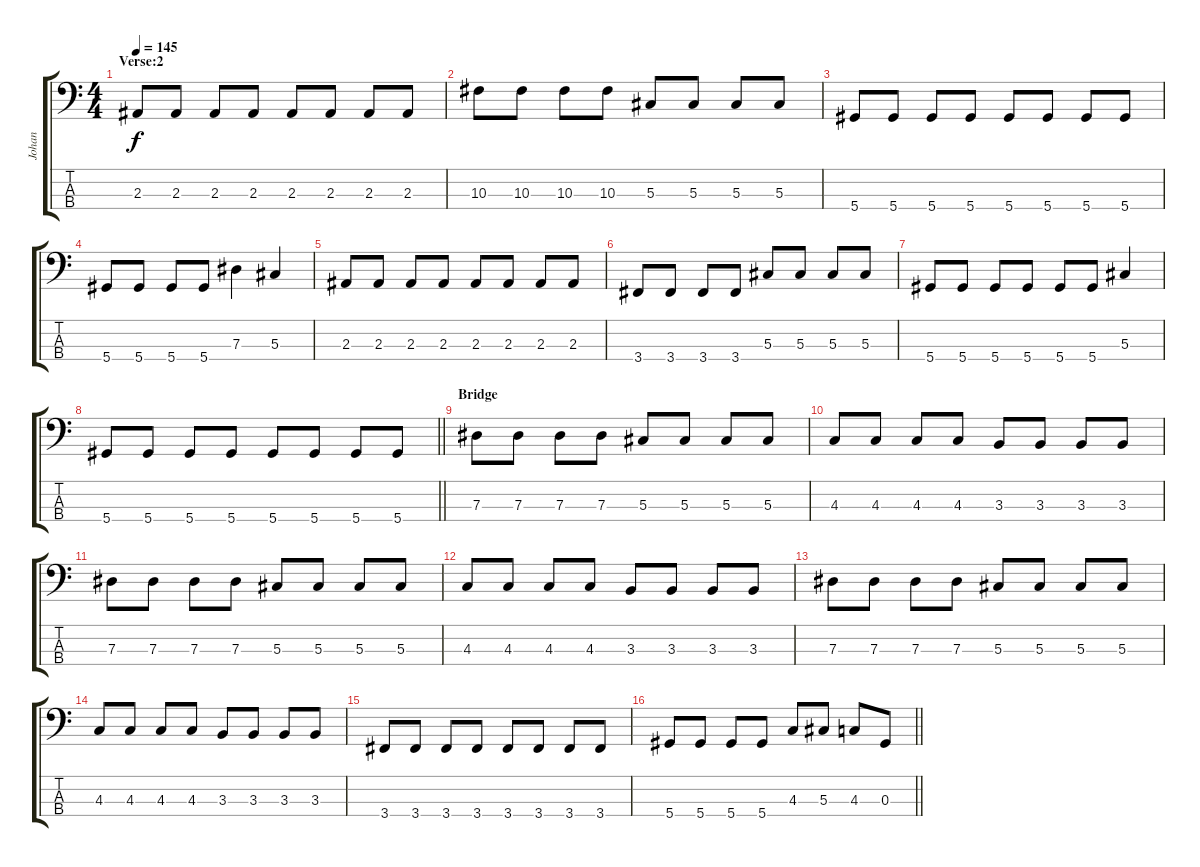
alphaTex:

\track ("Johan" "Johan") {instrument electricbasspick}
\staff {score tabs}
\tuning (Gb2 Db2 Ab1 Eb1) {hide}
\ts (4 4)
\section ("" "Verse:2")
\tempo 145
\clef f4
\ks c
2.3.8{dy f} 2.3.8 2.3.8 2.3.8 2.3.8 2.3.8 2.3.8 2.3.8 |
10.3.8 10.3.8 10.3.8 10.3.8 5.3.8 5.3.8 5.3.8 5.3.8 |
5.4.8 5.4.8 5.4.8 5.4.8 5.4.8 5.4.8 5.4.8 5.4.8 |
5.4.8 5.4.8 5.4.8 5.4.8 7.3.4 5.3.4 |
2.3.8 2.3.8 2.3.8 2.3.8 2.3.8 2.3.8 2.3.8 2.3.8 |
3.4.8 3.4.8 3.4.8 3.4.8 5.3.8 5.3.8 5.3.8 5.3.8 |
5.4.8 5.4.8 5.4.8 5.4.8 5.4.8 5.4.8 5.3.4 |
\barLineRight lightlight
5.4.8 5.4.8 5.4.8 5.4.8 5.4.8 5.4.8 5.4.8 5.4.8 |
\section ("" "Bridge")
7.3.8 7.3.8 7.3.8 7.3.8 5.3.8 5.3.8 5.3.8 5.3.8 |
4.3.8 4.3.8 4.3.8 4.3.8 3.3.8 3.3.8 3.3.8 3.3.8 |
7.3.8 7.3.8 7.3.8 7.3.8 5.3.8 5.3.8 5.3.8 5.3.8 |
4.3.8 4.3.8 4.3.8 4.3.8 3.3.8 3.3.8 3.3.8 3.3.8 |
7.3.8 7.3.8 7.3.8 7.3.8 5.3.8 5.3.8 5.3.8 5.3.8 |
4.3.8 4.3.8 4.3.8 4.3.8 3.3.8 3.3.8 3.3.8 3.3.8 |
3.4.8 3.4.8 3.4.8 3.4.8 3.4.8 3.4.8 3.4.8 3.4.8 |
\barLineRight lightlight
5.4.8 5.4.8 5.4.8 5.4.8 4.3.8 5.3.8 4.3.8 0.3.8
